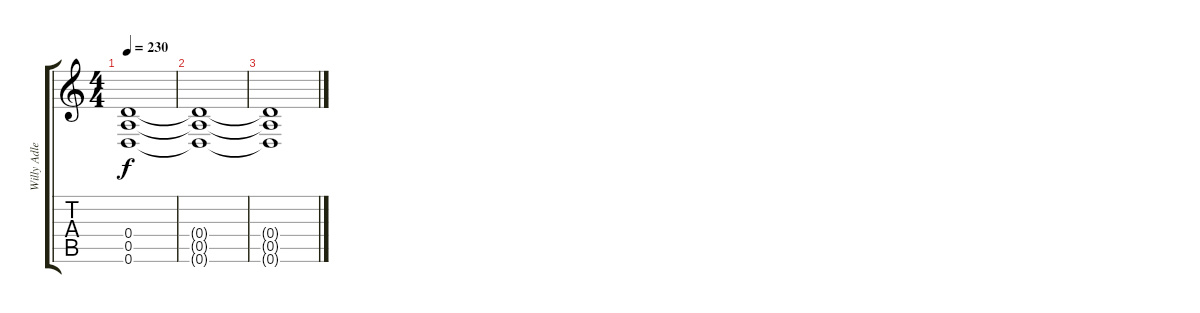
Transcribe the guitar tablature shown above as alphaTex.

\track ("Willy Adler" "Willy Adle") {instrument distortionguitar}
\staff {score tabs}
\tuning (E4 B3 G3 D3 A2 D2) {hide}
\ts (4 4)
\tempo 230
\clef g2
\ks c
(0.4 0.5 0.6).1{dy f} |
(0.4{t} 0.5{t} 0.6{t}).1 |
(0.4{t} 0.5{t} 0.6{t}).1
